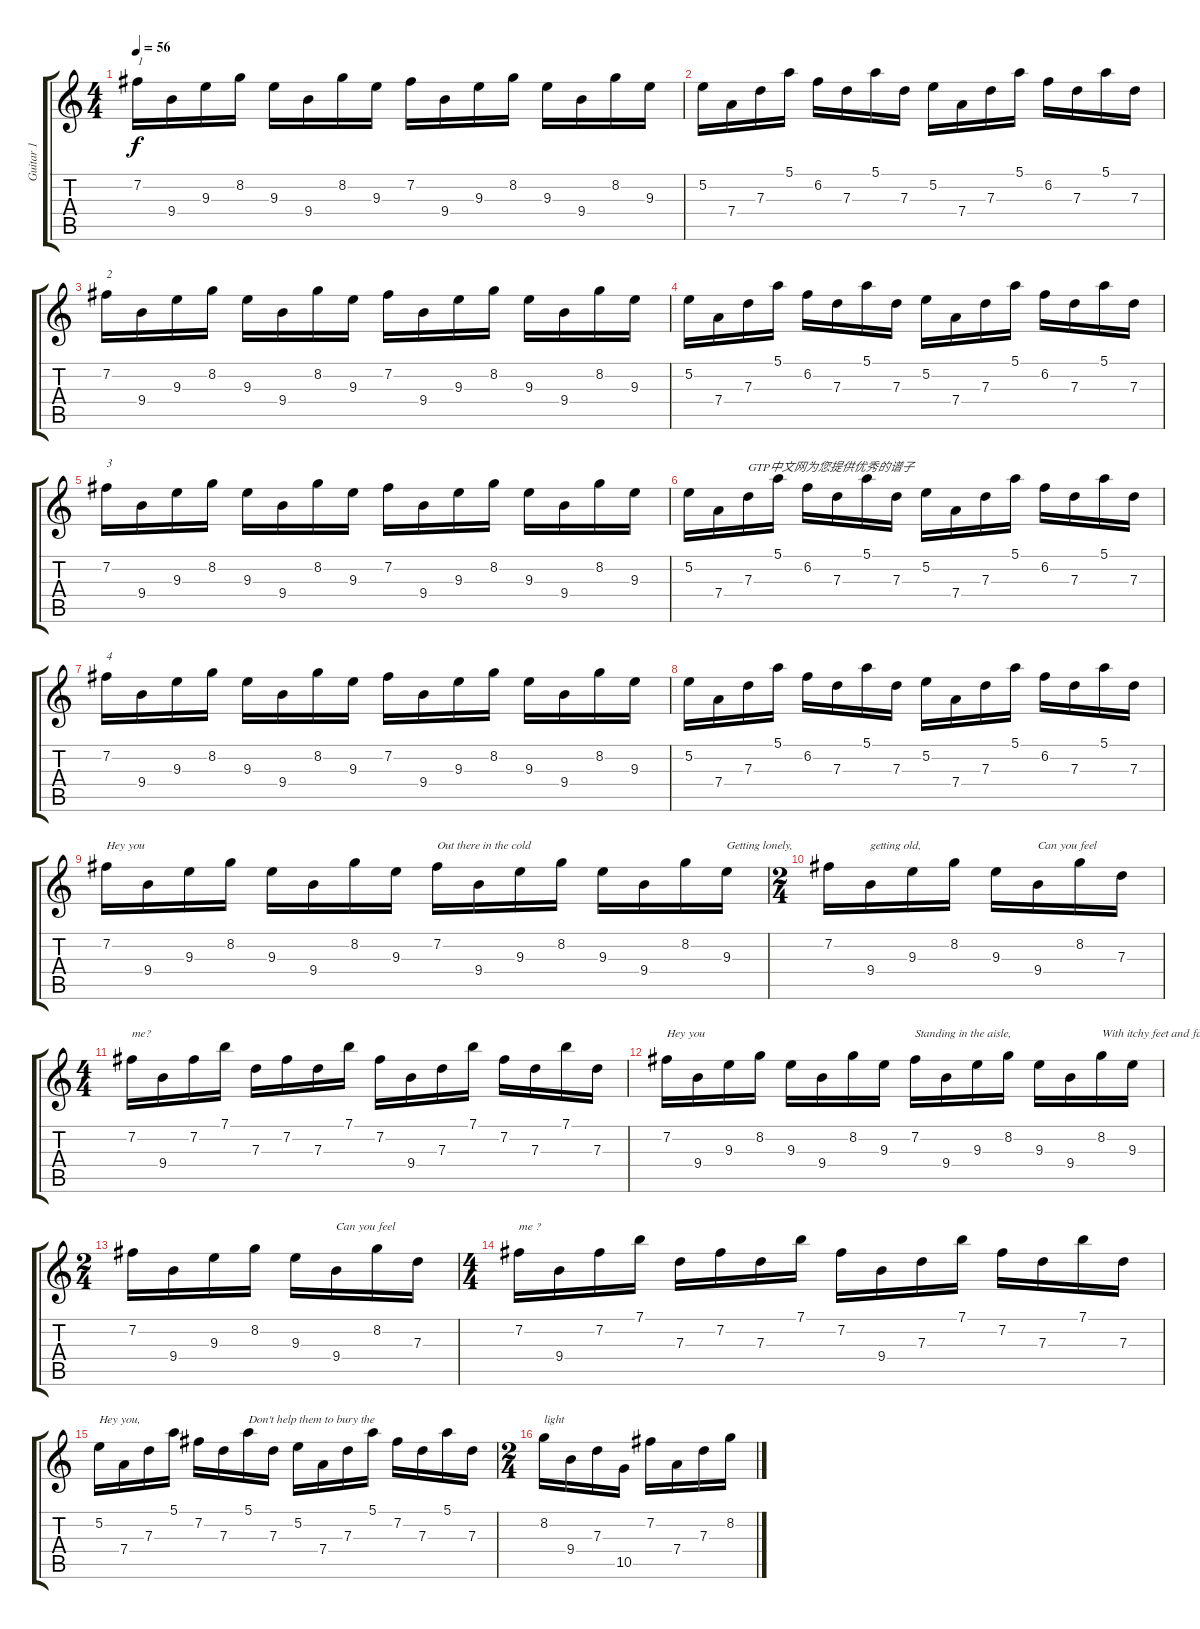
\track ("Guitar 1" "Guitar 1") {instrument acousticguitarsteel}
\staff {score tabs}
\tuning (E4 B3 G3 D3 A2 E2) {hide}
\ts (4 4)
\tempo 56
\clef g2
\ks c
7.2.16{txt "1" dy f instrument acousticguitarsteel} 9.4.16 9.3.16 8.2.16 9.3.16 9.4.16 8.2.16 9.3.16 7.2.16 9.4.16 9.3.16 8.2.16 9.3.16 9.4.16 8.2.16 9.3.16 |
5.2.16 7.4.16 7.3.16 5.1.16 6.2.16 7.3.16 5.1.16 7.3.16 5.2.16 7.4.16 7.3.16 5.1.16 6.2.16 7.3.16 5.1.16 7.3.16 |
7.2.16{txt "2"} 9.4.16 9.3.16 8.2.16 9.3.16 9.4.16 8.2.16 9.3.16 7.2.16 9.4.16 9.3.16 8.2.16 9.3.16 9.4.16 8.2.16 9.3.16 |
5.2.16 7.4.16 7.3.16 5.1.16 6.2.16 7.3.16 5.1.16 7.3.16 5.2.16 7.4.16 7.3.16 5.1.16 6.2.16 7.3.16 5.1.16 7.3.16 |
7.2.16{txt "3"} 9.4.16 9.3.16 8.2.16 9.3.16 9.4.16 8.2.16 9.3.16 7.2.16 9.4.16 9.3.16 8.2.16 9.3.16 9.4.16 8.2.16 9.3.16 |
5.2.16 7.4.16 7.3.16{txt "GTP中文网为您提供优秀的谱子"} 5.1.16 6.2.16 7.3.16 5.1.16 7.3.16 5.2.16 7.4.16 7.3.16 5.1.16 6.2.16 7.3.16 5.1.16 7.3.16 |
7.2.16{txt "4"} 9.4.16 9.3.16 8.2.16 9.3.16 9.4.16 8.2.16 9.3.16 7.2.16 9.4.16 9.3.16 8.2.16 9.3.16 9.4.16 8.2.16 9.3.16 |
5.2.16 7.4.16 7.3.16 5.1.16 6.2.16 7.3.16 5.1.16 7.3.16 5.2.16 7.4.16 7.3.16 5.1.16 6.2.16 7.3.16 5.1.16 7.3.16 |
7.2.16{txt "Hey you"} 9.4.16 9.3.16 8.2.16 9.3.16 9.4.16 8.2.16 9.3.16 7.2.16{txt "Out there in the cold"} 9.4.16 9.3.16 8.2.16 9.3.16 9.4.16 8.2.16 9.3.16{txt "Getting lonely, "} |
\ts (2 4)
7.2.16 9.4.16{txt "getting old,"} 9.3.16 8.2.16 9.3.16 9.4.16{txt "Can you feel "} 8.2.16 7.3.16 |
\ts (4 4)
7.2.16{txt "me?"} 9.4.16 7.2.16 7.1.16 7.3.16 7.2.16 7.3.16 7.1.16 7.2.16 9.4.16 7.3.16 7.1.16 7.2.16 7.3.16 7.1.16 7.3.16 |
7.2.16{txt "Hey you"} 9.4.16 9.3.16 8.2.16 9.3.16 9.4.16 8.2.16 9.3.16 7.2.16{txt "Standing in the aisle,"} 9.4.16 9.3.16 8.2.16 9.3.16 9.4.16 8.2.16{txt "With itchy feet and fading smile,"} 9.3.16 |
\ts (2 4)
7.2.16 9.4.16 9.3.16 8.2.16 9.3.16 9.4.16{txt "Can you feel"} 8.2.16 7.3.16 |
\ts (4 4)
7.2.16{txt "me ?"} 9.4.16 7.2.16 7.1.16 7.3.16 7.2.16 7.3.16 7.1.16 7.2.16 9.4.16 7.3.16 7.1.16 7.2.16 7.3.16 7.1.16 7.3.16 |
5.2.16{txt "Hey you,"} 7.4.16 7.3.16 5.1.16 7.2.16 7.3.16 5.1.16{txt "Don't help them to bury the"} 7.3.16 5.2.16 7.4.16 7.3.16 5.1.16 7.2.16 7.3.16 5.1.16 7.3.16 |
\ts (2 4)
8.2.16{txt "light"} 9.4.16 7.3.16 10.5.16 7.2.16 7.4.16 7.3.16 8.2.16
